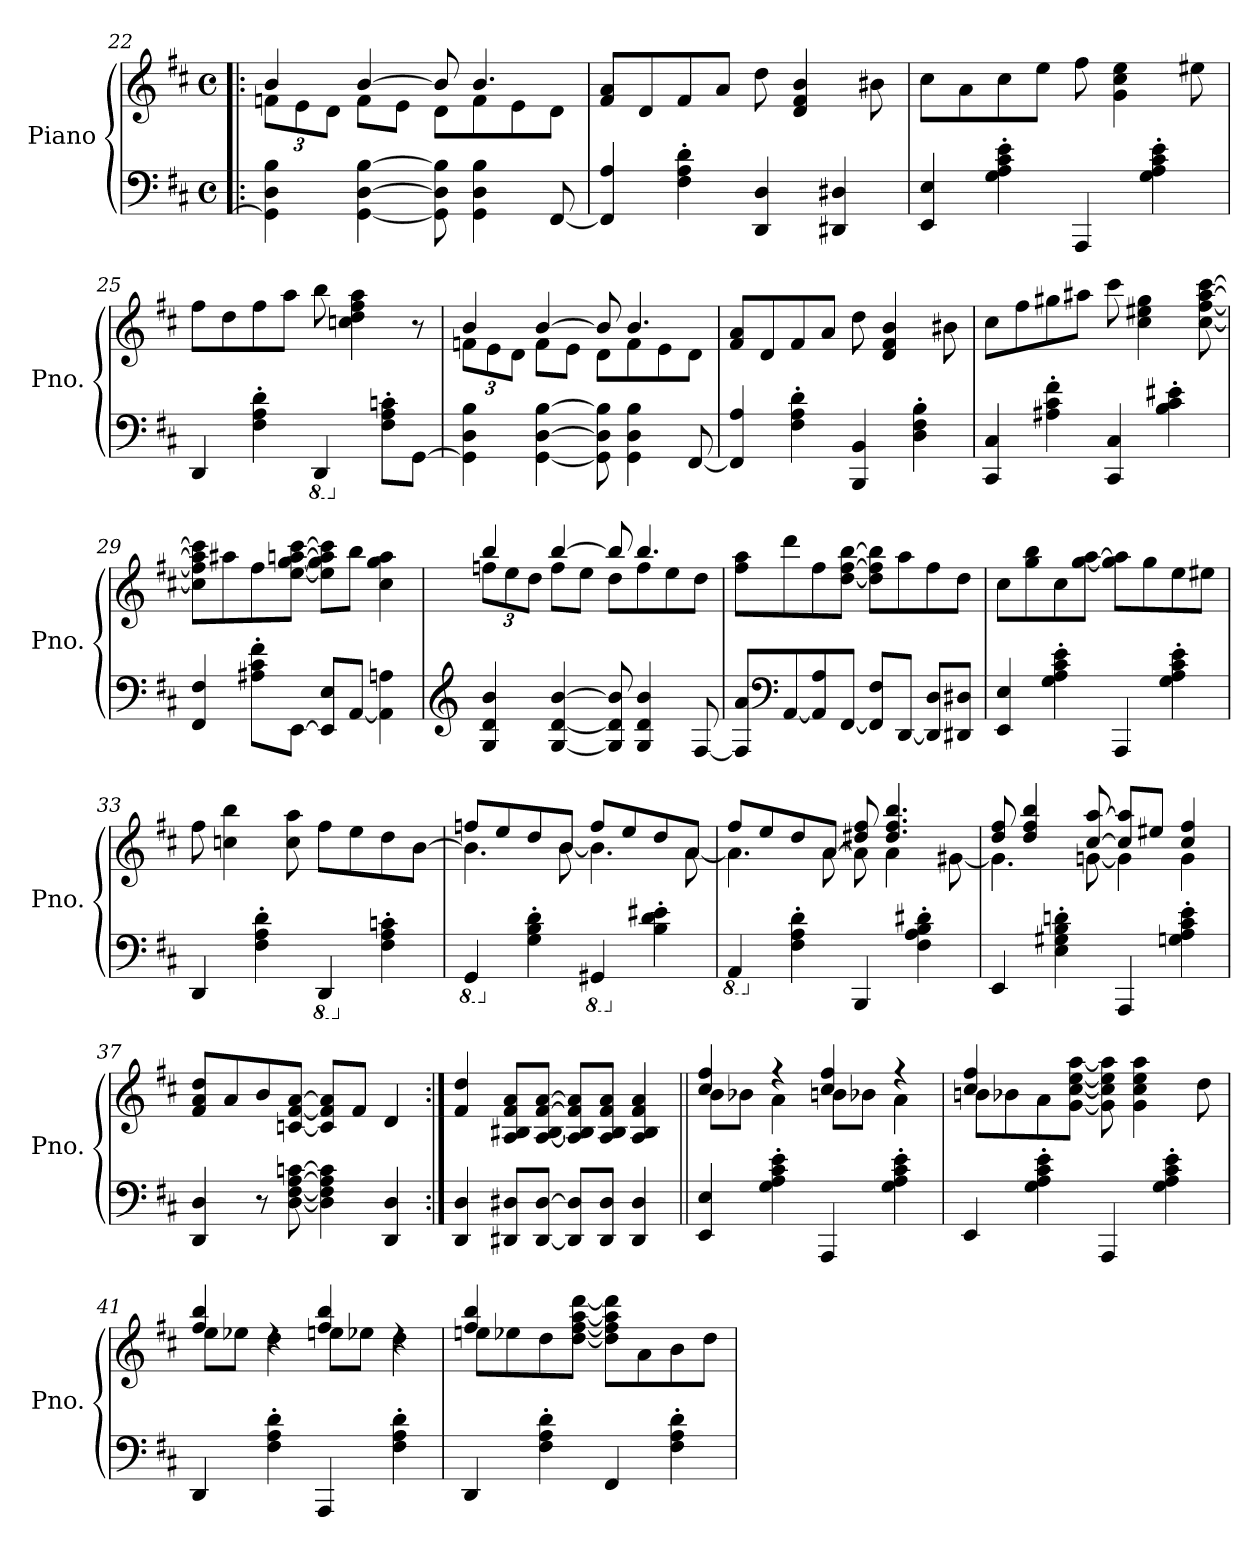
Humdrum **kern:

**kern	**kern
*part1	*part1
*staff2	*staff1
*I"Piano	*
*I'Pno.	*
!!LO:PB:g=z
*clefF4	*clefG2
*k[f#c#]	*k[f#c#]
*D:	*D:
*M4/4	*M4/4
*met(c)	*met(c)
=22!|:	=22!|:
*	*^
*	*	*Xbrackettup
4GG\] 4D\ 4B\	4b/	12fn\L
.	.	12e\
.	.	12d\J
[4GG\ [4D\ [4B\	[4b/	8f\L
.	.	8e\J
8GG\] 8D\] 8B\]	8b/]	8d\L
4GG\ 4D\ 4B\	4.b/	8f\
.	.	8e\
[8FF#/	.	8d\J
*	*v	*v
=23	=23
4FF#/] 4A/	8f#/ 8a/L
.	8d/
4F#\' 4A\' 4d\'	8f#/
.	8a/J
4DD/ 4D/	8dd\
.	4d/ 4f#/ 4b/
4DD#X/ 4D#X/	.
.	8b#X\
=24	=24
4EE/ 4E/	8cc#\L
.	8a\
4G\' 4A\' 4c#\' 4e\'	8cc#\
.	8ee\J
4AAA/	8ff#\
.	4g\ 4cc#\ 4ee\
4G\' 4A\' 4c#\' 4e\'	.
.	8ee#X\
=25	=25
4DD/	8ff#\L
.	8dd\
4F#\' 4A\' 4d\'	8ff#\
.	8aa\J
*8ba	*
4DDD/	8bb\
.	4ccn\ 4dd\ 4ff#\ 4aa\
*X8ba	*
8F#\' 8A\' 8cn\'L	.
[8GG\J	8r
!!LO:LB:g=z
=26	=26
*	*^
4GG\] 4D\ 4B\	4b/	12fn\L
.	.	12e\
.	.	12d\J
[4GG\ [4D\ [4B\	[4b/	8f\L
.	.	8e\J
8GG\] 8D\] 8B\]	8b/]	8d\L
4GG\ 4D\ 4B\	4.b/	8f\
.	.	8e\
[8FF#/	.	8d\J
*	*v	*v
=27	=27
4FF#/] 4A/	8f#/ 8a/L
.	8d/
4F#\' 4A\' 4d\'	8f#/
.	8a/J
4BBB/ 4BB/	8dd\
.	4d/ 4f#/ 4b/
4D\' 4F#\' 4B\'	.
.	8b#X\
=28	=28
4CC#/ 4C#/	8cc#\L
.	8ff#\
4A#X\' 4c#\' 4f#\'	8gg#X\
.	8aa#X\J
4CC#/ 4C#/	8ccc#\
.	4cc#\ 4ee#X\ 4gg#\
4B\' 4c#\' 4e#X\'	.
.	[8cc#\ [8ff#\ [8aa#\ [8ccc#\
=29	=29
4FF#/ 4F#/	8cc#\] 8ff#\] 8aa#\] 8ccc#\]L
.	8aa#X\
8A#X\' 8c#\' 8f#\'L	8ff#\
[8EE\J	[8ee\ [8gg\ [8aan\ [8ccc#\J
8EE/] 8E/L	8ee\] 8gg\] 8aa\] 8ccc#\]L
[8AA/J	8bb\J
4AA\] 4An\	4cc#\ 4gg\ 4aa\
!!LO:LB:g=z
=30	=30
*clefG2	*
*	*^
4G/ 4d/ 4b/	4bb/	12ffn\L
.	.	12ee\
.	.	12dd\J
[4G/ [4d/ [4b/	[4bb/	8ff\L
.	.	8ee\J
8G/] 8d/] 8b/]	8bb/]	8dd\L
4G/ 4d/ 4b/	4.bb/	8ff\
.	.	8ee\
[8F#/	.	8dd\J
*	*v	*v
=31	=31
8F#/] 8a/L	8ff#\ 8aa\L
*clefF4	*
[8AA/	8ddd\
8AA/] 8A/	8ff#\
[8FF#/J	[8dd\ [8ff#\ [8bb\J
8FF#/] 8F#/L	8dd\] 8ff#\] 8bb\]L
[8DD/J	8aa\
8DD/] 8D/L	8ff#\
8DD#X/ 8D#X/J	8dd\J
=32	=32
4EE/ 4E/	8cc#\L
.	8gg\ 8bb\
4G\' 4A\' 4c#\' 4e\'	8cc#\
.	[8gg\ [8aa\J
4AAA/	8gg\] 8aa\]L
.	8gg\
4G\' 4A\' 4c#\' 4e\'	8ee\
.	8ee#X\J
=33	=33
4DD/	8ff#\
.	4ccn\ 4bb\
4F#\' 4A\' 4d\'	.
.	8cc\ 8aa\
*8ba	*
4DDD/	8ff#\L
.	8ee\
*X8ba	*
4F#\' 4A\' 4cn\'	8dd\
.	[8b\J
!!LO:LB:g=z
=34	=34
*8ba	*
*	*^
4GGG/	8ffn/L	4.b\]
.	8ee/	.
*X8ba	*	*
4G\' 4B\' 4d\'	8dd/	.
.	8b/J	[8b\
*8ba	*	*
4GGG#X/	8ff/L	4.b\]
.	8ee/	.
*X8ba	*	*
4B\' 4d\' 4e#X\'	8dd/	.
.	8a/J	[8a\
=35	=35	=35
*8ba	*	*
4AAA/	8ff#/L	4.a\]
.	8ee/	.
*X8ba	*	*
4F#\' 4A\' 4d\'	8dd/	.
.	[8a/J	8a\
4BBB/	8dd#X/ 8ff#/	8a\]
.	4.dd#/ 4.ff#/ 4.bb/	4a\
4F#\' 4A\' 4B\' 4d#X\'	.	.
.	.	[8g#X\
=36	=36	=36
4EE/	8dd/ 8ff#/	4.g#\]
.	4dd/ 4ff#/ 4bb/	.
4E\' 4G#X\' 4B\' 4dn\'	.	.
.	[8cc#/ [8aa/	[8gn\
4AAA/	8cc#/] 8aa/]L	4g\]
.	8ee#X/J	.
4Gn\' 4A\' 4c#\' 4e\'	4cc#/ 4ff#/	4g\
*	*v	*v
=37	=37
4DD/ 4D/	8f#/ 8a/ 8dd/L
.	8a/
8r	8b/
[8D\ [8F#\ [8A\ [8cn\	[8cn/ [8f#/ [8a/J
4D\] 4F#\] 4A\] 4c\]	8c/] 8f#/] 8a/]L
.	8f#/J
4DD/ 4D/	4d/
=38:|!	=38:|!
4DD/ 4D/	4f#/ 4dd/
8DD#X/ 8D#X/L	8A/ 8B#X/ 8f#/ 8a/L
[8DD#/ [8D#/J	[8A/ [8B#/ [8f#/ [8a/J
8DD#/] 8D#/]L	8A/] 8B#/] 8f#/] 8a/]L
8DD#/ 8D#/J	8A/ 8B#/ 8f#/ 8a/J
4DD#/ 4D#/	4A/ 4B#/ 4f#/ 4a/
!!LO:LB:g=z
=39||	=39||
*	*^
4EE/ 4E/	4cc#/ 4ff#/	8b\L
.	.	8b-X\J
4G\' 4A\' 4c#\' 4e\'	4r	4a\
4AAA/	4cc#/ 4ff#/	8bn\L
.	.	8b-X\J
4G\' 4A\' 4c#\' 4e\'	4r	4a\
=40	=40	=40
4EE/	4cc#/ 4ff#/	8bn\L
.	.	8b-X\
4G\' 4A\' 4c#\' 4e\'	4ryy	8a\
.	.	[8g\ [8cc#\ [8ee\ [8aa\J
4AAA/	8g\] 8cc#\] 8ee\] 8aa\]	2ryy
.	4g\ 4cc#\ 4ee\ 4aa\	.
4G\' 4A\' 4c#\' 4e\'	.	.
.	8dd\	.
=41	=41	=41
4DD/	4ff#/ 4bb/	8ee\L
.	.	8ee-X\J
4F#\' 4A\' 4d\'	4rdd	4dd\
4AAA/	4ff#/ 4bb/	8een\L
.	.	8ee-X\J
4F#\' 4A\' 4d\'	4rdd	4dd\
=42	=42	=42
4DD/	4ff#/ 4bb/	8een\L
.	.	8ee-X\
4F#\' 4A\' 4d\'	4ryy	8dd\
.	.	[8dd\ [8ff#\ [8aa\ [8ddd\J
4FF#/	8dd\] 8ff#\] 8aa\] 8ddd\]L	2ryy
.	8a\	.
4F#\' 4A\' 4d\'	8b\	.
.	8dd\J	.
*	*v	*v
=	=
*-	*-
